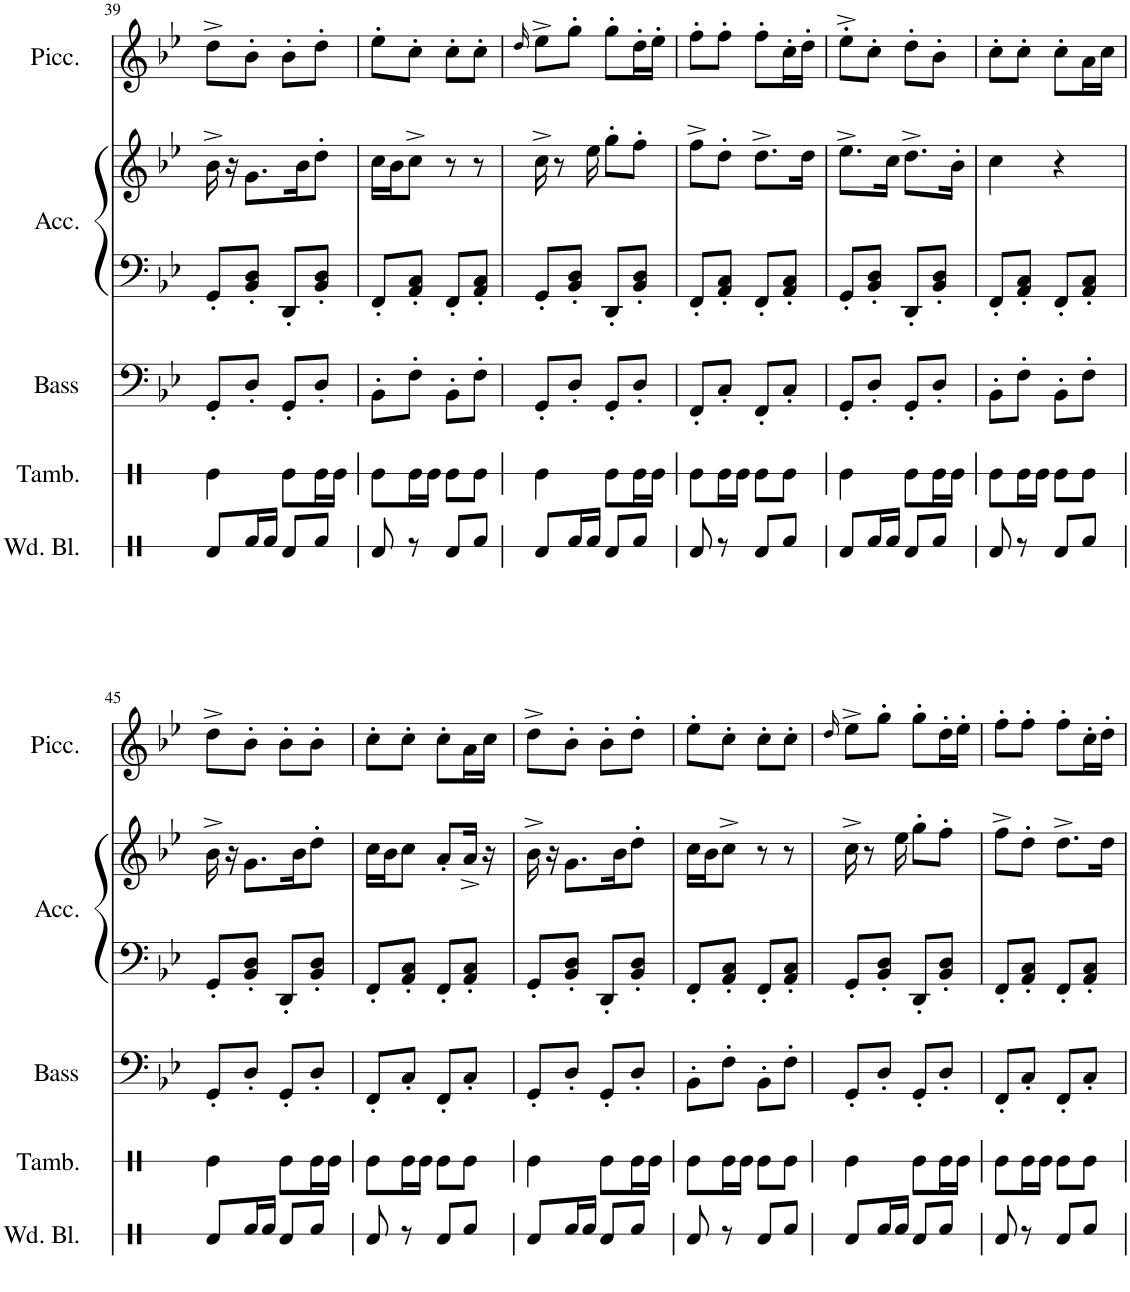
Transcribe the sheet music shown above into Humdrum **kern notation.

**kern	**kern	**kern	**kern	**kern	**kern
*part5	*part4	*part3	*part2	*part2	*part1
*staff6	*staff5	*staff4	*staff3	*staff2	*staff1
*I"Wood Blocks	*I"Tambourine	*I"Acoustic Bass	*I"Accordion	*	*I"Piccolo
*I'Wd. Bl.	*I'Tamb.	*I'Bass	*I'Acc.	*	*I'Picc.
!!LO:PB:g=z
*clefX	*clefX	*clefF4	*clefF4	*clefG2	*clefG2
*	*	*Trd7c12	*	*	*Trd-7c-12
*k[]	*k[]	*k[b-e-]	*k[b-e-]	*k[b-e-]	*k[b-e-]
*M2/4	*M2/4	*M2/4	*M2/4	*M2/4	*M2/4
=39	=39	=39	=39	=39	=39
8Rd/L	4Re\	8GG'/L	8GG'/L	16b-^\	8dd^\L
.	.	.	.	16r	.
16Rf/L	.	8D'/J	8BB-/' 8D/'J	8.g\L	8b-'\J
16Rf/JJ	.	.	.	.	.
8Rd/L	8Re\L	8GG'/L	8DD'/L	.	8b-'\L
.	.	.	.	16b-\K	.
8Rf/J	16Re\L	8D'/J	8BB-/' 8D/'J	8dd'\J	8dd'\J
.	16Re\JJ	.	.	.	.
=40	=40	=40	=40	=40	=40
8Rd/	8Re\L	8BB-'\L	8FF'/L	16cc\LL	8ee-'\L
.	.	.	.	16b-\J	.
8r	16Re\L	8F'\J	8AA/' 8C/'J	8cc^\J	8cc'\J
.	16Re\JJ	.	.	.	.
8Rd/L	8Re\L	8BB-'\L	8FF'/L	8r	8cc'\L
8Rf/J	8Re\J	8F'\J	8AA/' 8C/'J	8r	8cc'\J
=41	=41	=41	=41	=41	=41
.	.	.	.	.	16qdd/
8Rd/L	4Re\	8GG'/L	8GG'/L	16cc^\	8ee-^\L
.	.	.	.	8r	.
16Rf/L	.	8D'/J	8BB-/' 8D/'J	.	8gg'\J
16Rf/JJ	.	.	.	16ee-\	.
8Rd/L	8Re\L	8GG'/L	8DD'/L	8gg'\L	8gg'\L
8Rf/J	16Re\L	8D'/J	8BB-/' 8D/'J	8ff'\J	16dd'\L
.	16Re\JJ	.	.	.	16ee-'\JJ
=42	=42	=42	=42	=42	=42
8Rd/	8Re\L	8FF'/L	8FF'/L	8ff^\L	8ff'\L
8r	16Re\L	8C'/J	8AA/' 8C/'J	8dd'\J	8ff'\J
.	16Re\JJ	.	.	.	.
8Rd/L	8Re\L	8FF'/L	8FF'/L	8.dd^\L	8ff'\L
8Rf/J	8Re\J	8C'/J	8AA/' 8C/'J	.	16cc'\L
.	.	.	.	16dd\Jk	16dd'\JJ
=43	=43	=43	=43	=43	=43
8Rd/L	4Re\	8GG'/L	8GG'/L	8.ee-^\L	8ee-'^\L
16Rf/L	.	8D'/J	8BB-/' 8D/'J	.	8cc'\J
16Rf/JJ	.	.	.	16cc\Jk	.
8Rd/L	8Re\L	8GG'/L	8DD'/L	8.dd^\L	8dd'\L
8Rf/J	16Re\L	8D'/J	8BB-/' 8D/'J	.	8b-'\J
.	16Re\JJ	.	.	16b-'\Jk	.
=44	=44	=44	=44	=44	=44
8Rd/	8Re\L	8BB-'\L	8FF'/L	4cc\	8cc'\L
8r	16Re\L	8F'\J	8AA/' 8C/'J	.	8cc'\J
.	16Re\JJ	.	.	.	.
8Rd/L	8Re\L	8BB-'\L	8FF'/L	4r	8cc'\L
8Rf/J	8Re\J	8F'\J	8AA/' 8C/'J	.	16a\L
.	.	.	.	.	16cc\JJ
!!LO:LB:g=z
=45	=45	=45	=45	=45	=45
8Rd/L	4Re\	8GG'/L	8GG'/L	16b-^\	8dd^\L
.	.	.	.	16r	.
16Rf/L	.	8D'/J	8BB-/' 8D/'J	8.g\L	8b-'\J
16Rf/JJ	.	.	.	.	.
8Rd/L	8Re\L	8GG'/L	8DD'/L	.	8b-'\L
.	.	.	.	16b-\K	.
8Rf/J	16Re\L	8D'/J	8BB-/' 8D/'J	8dd'\J	8b-'\J
.	16Re\JJ	.	.	.	.
=46	=46	=46	=46	=46	=46
8Rd/	8Re\L	8FF'/L	8FF'/L	16cc\LL	8cc'\L
.	.	.	.	16b-\J	.
8r	16Re\L	8C'/J	8AA/' 8C/'J	8cc\J	8cc'\J
.	16Re\JJ	.	.	.	.
8Rd/L	8Re\L	8FF'/L	8FF'/L	8a'/L	8cc'\L
8Rf/J	8Re\J	8C'/J	8AA/' 8C/'J	16a^/Jk	16a\L
.	.	.	.	16r	16cc\JJ
=47	=47	=47	=47	=47	=47
8Rd/L	4Re\	8GG'/L	8GG'/L	16b-^\	8dd^\L
.	.	.	.	16r	.
16Rf/L	.	8D'/J	8BB-/' 8D/'J	8.g\L	8b-'\J
16Rf/JJ	.	.	.	.	.
8Rd/L	8Re\L	8GG'/L	8DD'/L	.	8b-'\L
.	.	.	.	16b-\K	.
8Rf/J	16Re\L	8D'/J	8BB-/' 8D/'J	8dd'\J	8dd'\J
.	16Re\JJ	.	.	.	.
=48	=48	=48	=48	=48	=48
8Rd/	8Re\L	8BB-'\L	8FF'/L	16cc\LL	8ee-'\L
.	.	.	.	16b-\J	.
8r	16Re\L	8F'\J	8AA/' 8C/'J	8cc^\J	8cc'\J
.	16Re\JJ	.	.	.	.
8Rd/L	8Re\L	8BB-'\L	8FF'/L	8r	8cc'\L
8Rf/J	8Re\J	8F'\J	8AA/' 8C/'J	8r	8cc'\J
=49	=49	=49	=49	=49	=49
.	.	.	.	.	16qdd/
8Rd/L	4Re\	8GG'/L	8GG'/L	16cc^\	8ee-^\L
.	.	.	.	8r	.
16Rf/L	.	8D'/J	8BB-/' 8D/'J	.	8gg'\J
16Rf/JJ	.	.	.	16ee-\	.
8Rd/L	8Re\L	8GG'/L	8DD'/L	8gg'\L	8gg'\L
8Rf/J	16Re\L	8D'/J	8BB-/' 8D/'J	8ff'\J	16dd'\L
.	16Re\JJ	.	.	.	16ee-'\JJ
=50	=50	=50	=50	=50	=50
8Rd/	8Re\L	8FF'/L	8FF'/L	8ff^\L	8ff'\L
8r	16Re\L	8C'/J	8AA/' 8C/'J	8dd'\J	8ff'\J
.	16Re\JJ	.	.	.	.
8Rd/L	8Re\L	8FF'/L	8FF'/L	8.dd^\L	8ff'\L
8Rf/J	8Re\J	8C'/J	8AA/' 8C/'J	.	16cc'\L
.	.	.	.	16dd\Jk	16dd'\JJ
=	=	=	=	=	=
*-	*-	*-	*-	*-	*-
